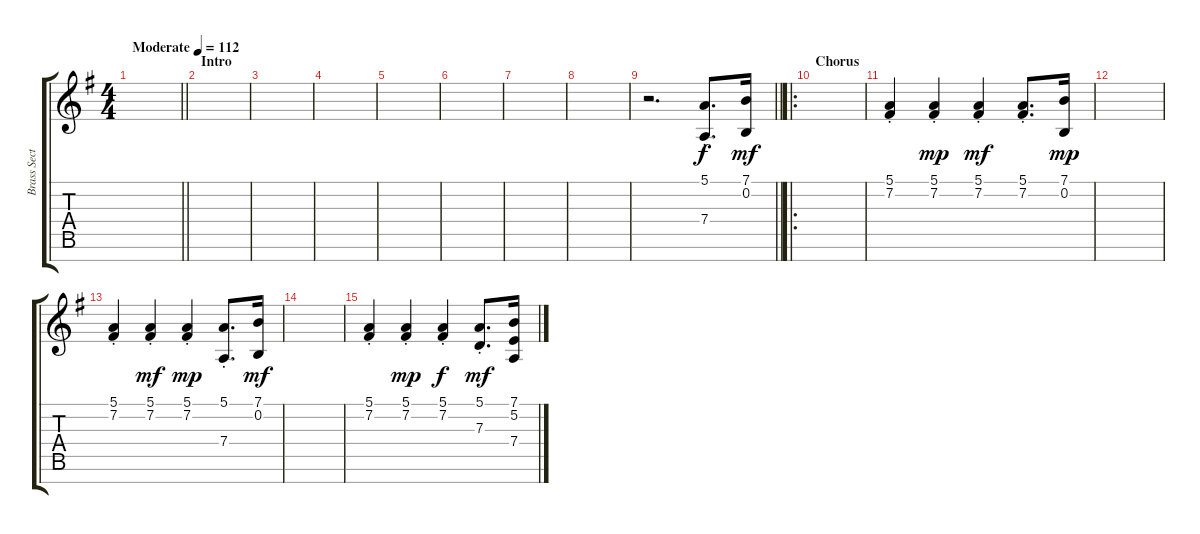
\track ("Brass Section" "Brass Sect") {instrument brasssection}
\staff {score tabs}
\tuning (E4 B3 G3 D3 A2 E2 B1) {hide}
\ts (4 4)
\tempo (112 "Moderate")
\clef g2
\barLineRight lightlight
\ks g
|
\section ("" "Intro")
|
|
|
|
|
|
|
\barLineRight lightlight
r.2{d} (5.1{st} 7.4{st}).8{d} (7.1 0.2).16{dy mf} |
\ro
\section ("" "Chorus")
|
(5.1{st} 7.2{st}).4 (5.1{st} 7.2{st}).4{dy mp} (5.1{st} 7.2{st}).4{dy mf} (5.1{st} 7.2{st}).8{d} (7.1 0.2).16{dy mp} |
|
(5.1{st} 7.2{st}).4 (5.1{st} 7.2{st}).4{dy mf} (5.1{st} 7.2{st}).4{dy mp} (5.1{st} 7.4{st}).8{d} (7.1 0.2).16{dy mf} |
|
(5.1{st} 7.2{st}).4 (5.1{st} 7.2{st}).4{dy mp} (5.1{st} 7.2{st}).4{dy f} (5.1{st} 7.3{st}).8{d dy mf} (7.1 5.2 7.4).16
